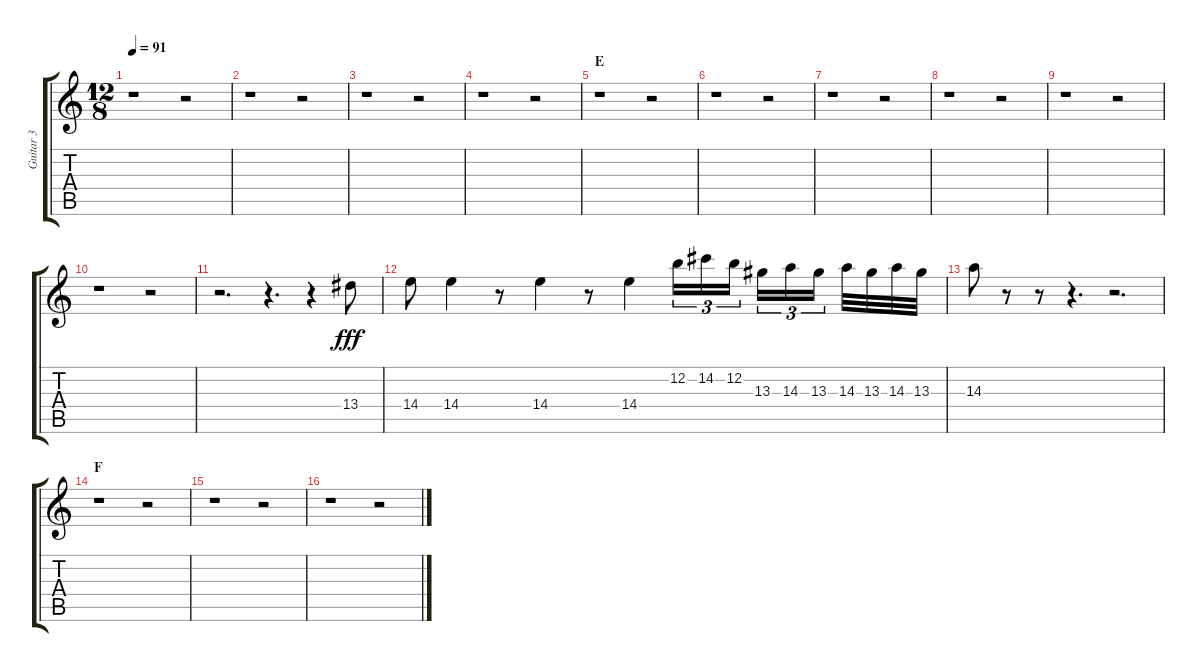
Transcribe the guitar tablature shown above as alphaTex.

\track ("Guitar 3" "Guitar 3") {instrument distortionguitar}
\staff {score tabs}
\tuning (E4 B3 G3 D3 A2 E2) {hide}
\ts (12 8)
\tempo 91
\clef g2
\ks c
r.1{dy fff} r.2 |
r.1 r.2 |
r.1 r.2 |
r.1 r.2 |
\section ("" "E")
r.1 r.2 |
r.1 r.2 |
r.1 r.2 |
r.1 r.2 |
r.1 r.2 |
r.1 r.2 |
r.2{d} r.4{d} r.4 13.4.8 |
14.4.8 14.4.4 r.8 14.4.4 r.8 14.4.4 12.2.16{tu (3 2)} 14.2.16{tu (3 2)} 12.2.16{tu (3 2)} 13.3.16{tu (3 2)} 14.3.16{tu (3 2)} 13.3.16{tu (3 2)} 14.3.32 13.3.32 14.3.32 13.3.32 |
14.3.8 r.8 r.8 r.4{d} r.2{d} |
\section ("" "F")
r.1 r.2 |
r.1 r.2 |
r.1 r.2
